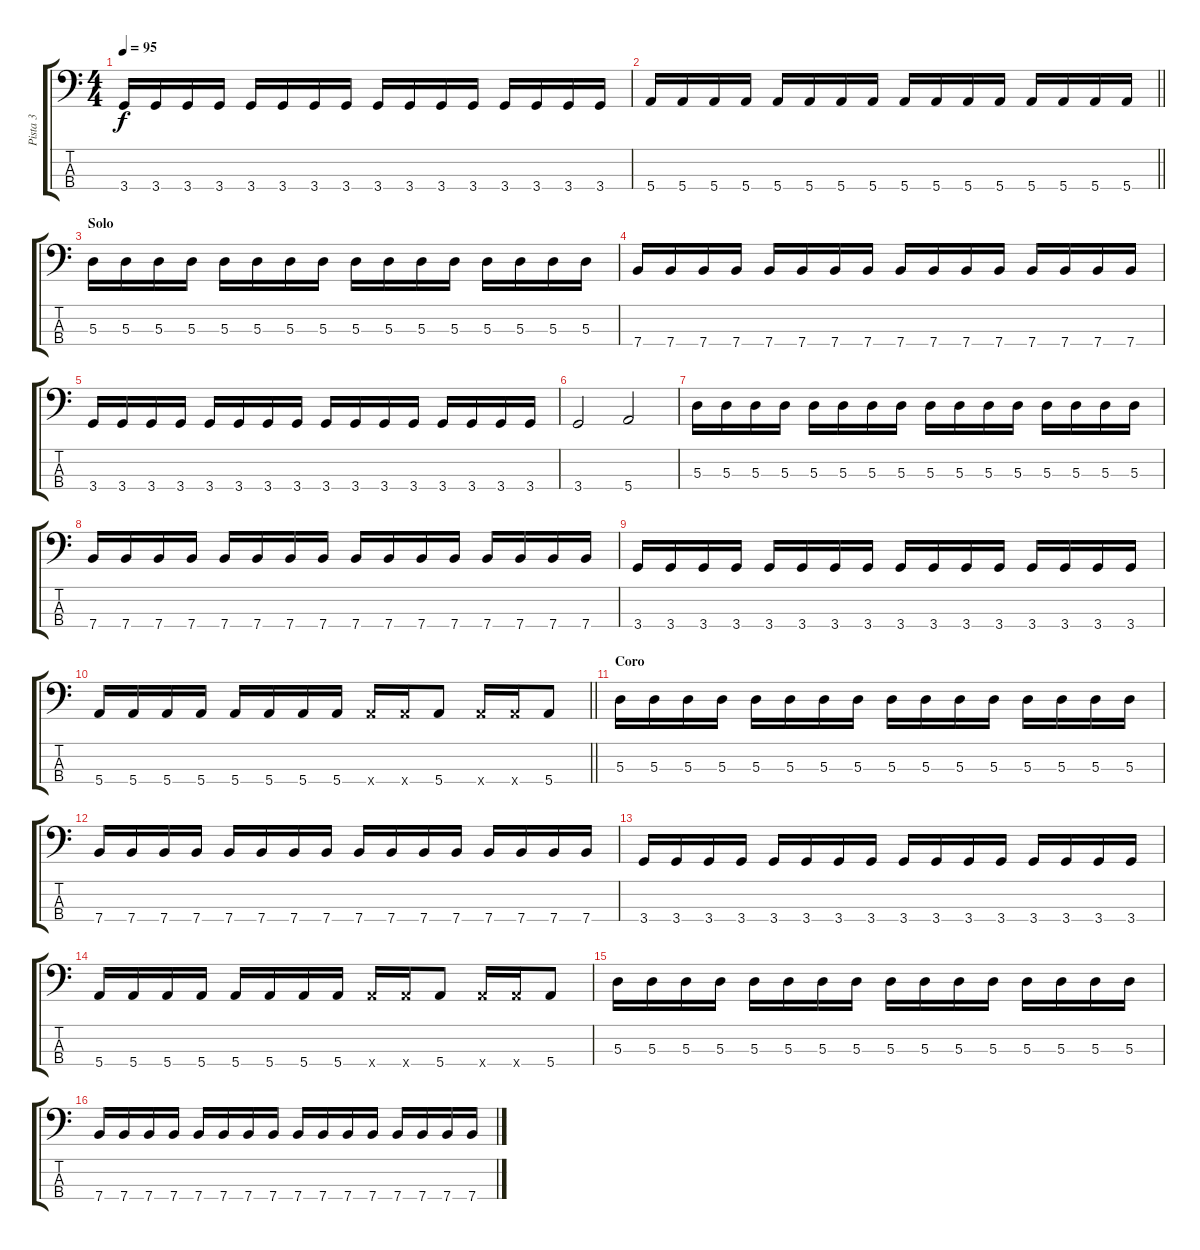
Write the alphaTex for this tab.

\track ("Pista 3" "Pista 3") {instrument electricbasspick}
\staff {score tabs}
\tuning (G2 D2 A1 E1) {hide}
\ts (4 4)
\tempo 95
\clef f4
\ks c
3.4.16{dy f} 3.4.16 3.4.16 3.4.16 3.4.16 3.4.16 3.4.16 3.4.16 3.4.16 3.4.16 3.4.16 3.4.16 3.4.16 3.4.16 3.4.16 3.4.16 |
\barLineRight lightlight
5.4.16 5.4.16 5.4.16 5.4.16 5.4.16 5.4.16 5.4.16 5.4.16 5.4.16 5.4.16 5.4.16 5.4.16 5.4.16 5.4.16 5.4.16 5.4.16 |
\section ("" "Solo")
5.3.16 5.3.16 5.3.16 5.3.16 5.3.16 5.3.16 5.3.16 5.3.16 5.3.16 5.3.16 5.3.16 5.3.16 5.3.16 5.3.16 5.3.16 5.3.16 |
7.4.16 7.4.16 7.4.16 7.4.16 7.4.16 7.4.16 7.4.16 7.4.16 7.4.16 7.4.16 7.4.16 7.4.16 7.4.16 7.4.16 7.4.16 7.4.16 |
3.4.16 3.4.16 3.4.16 3.4.16 3.4.16 3.4.16 3.4.16 3.4.16 3.4.16 3.4.16 3.4.16 3.4.16 3.4.16 3.4.16 3.4.16 3.4.16 |
3.4.2 5.4.2 |
5.3.16 5.3.16 5.3.16 5.3.16 5.3.16 5.3.16 5.3.16 5.3.16 5.3.16 5.3.16 5.3.16 5.3.16 5.3.16 5.3.16 5.3.16 5.3.16 |
7.4.16 7.4.16 7.4.16 7.4.16 7.4.16 7.4.16 7.4.16 7.4.16 7.4.16 7.4.16 7.4.16 7.4.16 7.4.16 7.4.16 7.4.16 7.4.16 |
3.4.16 3.4.16 3.4.16 3.4.16 3.4.16 3.4.16 3.4.16 3.4.16 3.4.16 3.4.16 3.4.16 3.4.16 3.4.16 3.4.16 3.4.16 3.4.16 |
\barLineRight lightlight
5.4.16 5.4.16 5.4.16 5.4.16 5.4.16 5.4.16 5.4.16 5.4.16 5.4{x}.16 5.4{x}.16 5.4.8 5.4{x}.16 5.4{x}.16 5.4.8 |
\section ("" "Coro")
5.3.16 5.3.16 5.3.16 5.3.16 5.3.16 5.3.16 5.3.16 5.3.16 5.3.16 5.3.16 5.3.16 5.3.16 5.3.16 5.3.16 5.3.16 5.3.16 |
7.4.16 7.4.16 7.4.16 7.4.16 7.4.16 7.4.16 7.4.16 7.4.16 7.4.16 7.4.16 7.4.16 7.4.16 7.4.16 7.4.16 7.4.16 7.4.16 |
3.4.16 3.4.16 3.4.16 3.4.16 3.4.16 3.4.16 3.4.16 3.4.16 3.4.16 3.4.16 3.4.16 3.4.16 3.4.16 3.4.16 3.4.16 3.4.16 |
5.4.16 5.4.16 5.4.16 5.4.16 5.4.16 5.4.16 5.4.16 5.4.16 5.4{x}.16 5.4{x}.16 5.4.8 5.4{x}.16 5.4{x}.16 5.4.8 |
5.3.16 5.3.16 5.3.16 5.3.16 5.3.16 5.3.16 5.3.16 5.3.16 5.3.16 5.3.16 5.3.16 5.3.16 5.3.16 5.3.16 5.3.16 5.3.16 |
7.4.16 7.4.16 7.4.16 7.4.16 7.4.16 7.4.16 7.4.16 7.4.16 7.4.16 7.4.16 7.4.16 7.4.16 7.4.16 7.4.16 7.4.16 7.4.16
